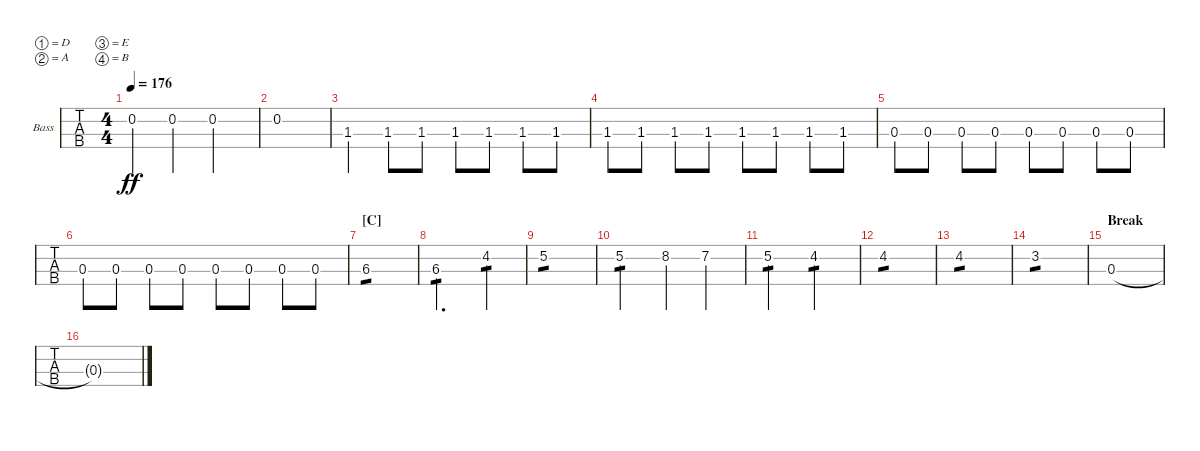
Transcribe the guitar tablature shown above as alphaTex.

\defaultSystemsLayout 4
\bracketExtendMode groupsimilarinstruments
\firstSystemTrackNameOrientation horizontal
\otherSystemsTrackNameOrientation horizontal
\track ("Bass" "Bass") {instrument electricbassfinger}
\staff {tabs}
\tuning (D2 A1 E1 B0)
\ts (4 4)
\tempo 176
\clef f4
\ks c
0.2.4{dy ff} 0.2.4 0.2{st}.2 |
0.2.1 |
1.3.4 1.3.8 1.3.8 1.3.8 1.3.8 1.3.8 1.3.8 |
1.3.8 1.3.8 1.3.8 1.3.8 1.3.8 1.3.8 1.3.8 1.3.8 |
0.3.8 0.3.8 0.3.8 0.3.8 0.3.8 0.3.8 0.3.8 0.3.8 |
0.3.8 0.3.8 0.3.8 0.3.8 0.3.8 0.3.8 0.3.8 0.3.8 |
\section ("C" "")
6.3.1{tp 1} |
6.3.2{d tp 1} 4.2.4{tp 1} |
5.2.1{tp 1} |
5.2.2{tp 1} 8.2.4 7.2.4 |
5.2.2{tp 1} 4.2.2{tp 1} |
4.2.1{tp 1} |
4.2.1{tp 1} |
3.2.1{tp 1} |
\section ("" "Break")
0.3.1 |
0.3{t}.1
